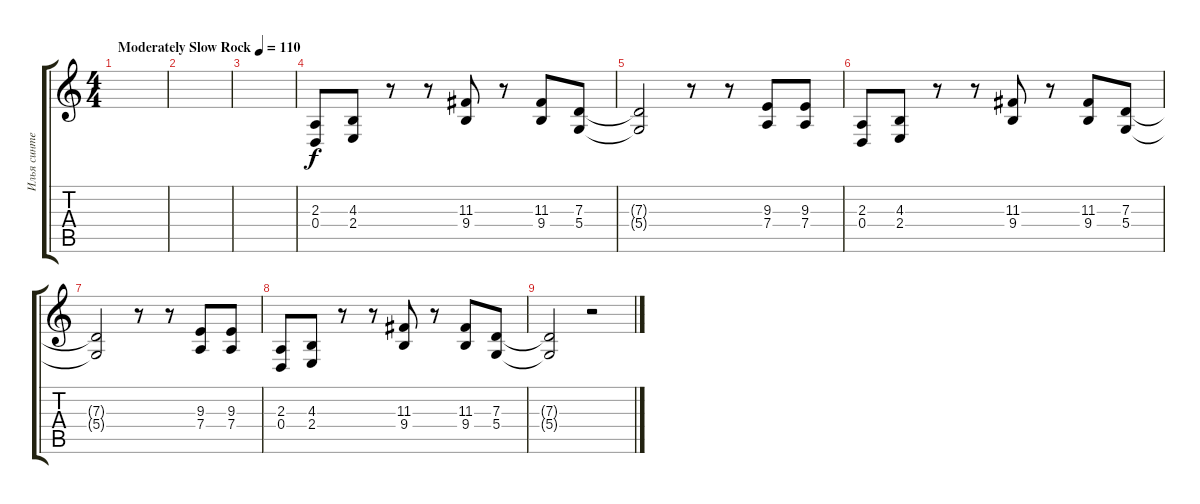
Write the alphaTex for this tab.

\track ("Илья синтезатор" "Илья синте") {instrument lead1square}
\staff {score tabs}
\tuning (E4 B3 G3 D3 A2 D2) {hide}
\ts (4 4)
\tempo (110 "Moderately Slow Rock")
\clef g2
\ks c
|
|
|
(2.3 0.4).8 (4.3 2.4).8 r.8 r.8 (11.3 9.4).8 r.8 (11.3 9.4).8 (7.3 5.4).8 |
(7.3{t} 5.4{t}).2 r.8 r.8 (9.3 7.4).8 (9.3 7.4).8 |
(2.3 0.4).8 (4.3 2.4).8 r.8 r.8 (11.3 9.4).8 r.8 (11.3 9.4).8 (7.3 5.4).8 |
(7.3{t} 5.4{t}).2 r.8 r.8 (9.3 7.4).8 (9.3 7.4).8 |
(2.3 0.4).8 (4.3 2.4).8 r.8 r.8 (11.3 9.4).8 r.8 (11.3 9.4).8 (7.3 5.4).8 |
(7.3{t} 5.4{t}).2 r.2
